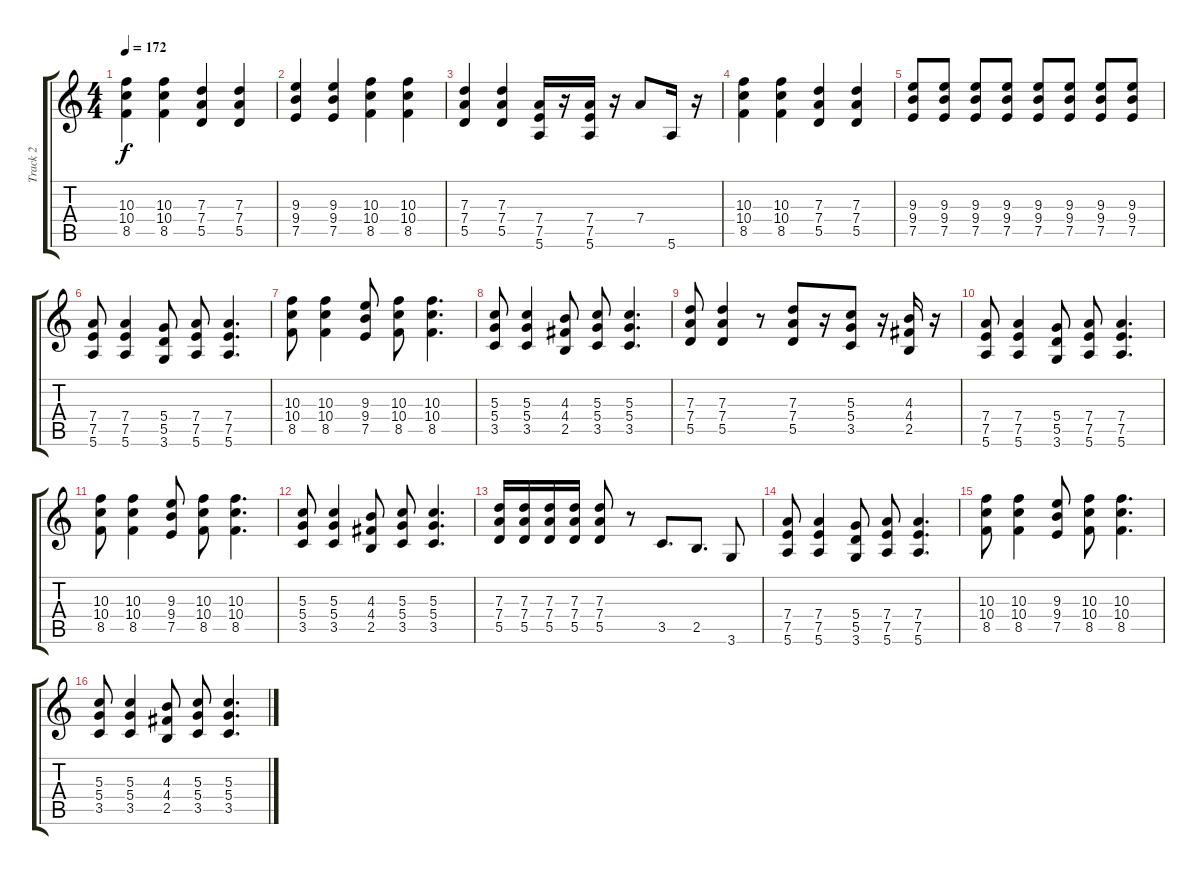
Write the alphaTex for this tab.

\track ("Track 2" "Track 2") {instrument distortionguitar}
\staff {score tabs}
\tuning (E4 B3 G3 D3 A2 E2) {hide}
\ts (4 4)
\tempo 172
\clef g2
\ks c
(10.3 10.4 8.5).4{dy f} (10.3 10.4 8.5).4 (7.3 7.4 5.5).4 (7.3 7.4 5.5).4 |
(9.3 9.4 7.5).4 (9.3 9.4 7.5).4 (10.3 10.4 8.5).4 (10.3 10.4 8.5).4 |
(7.3 7.4 5.5).4 (7.3 7.4 5.5).4 (7.4 7.5 5.6).16 r.16 (7.4 7.5 5.6).16 r.16 7.4.8 5.6.16 r.16 |
(10.3 10.4 8.5).4 (10.3 10.4 8.5).4 (7.3 7.4 5.5).4 (7.3 7.4 5.5).4 |
(9.3 9.4 7.5).8 (9.3 9.4 7.5).8 (9.3 9.4 7.5).8 (9.3 9.4 7.5).8 (9.3 9.4 7.5).8 (9.3 9.4 7.5).8 (9.3 9.4 7.5).8 (9.3 9.4 7.5).8 |
(7.4 7.5 5.6).8 (7.4 7.5 5.6).4 (5.4 5.5 3.6).8 (7.4 7.5 5.6).8 (7.4 7.5 5.6).4{d} |
(10.3 10.4 8.5).8 (10.3 10.4 8.5).4 (9.3 9.4 7.5).8 (10.3 10.4 8.5).8 (10.3 10.4 8.5).4{d} |
(5.3 5.4 3.5).8 (5.3 5.4 3.5).4 (4.3 4.4 2.5).8 (5.3 5.4 3.5).8 (5.3 5.4 3.5).4{d} |
(7.3 7.4 5.5).8 (7.3 7.4 5.5).4 r.8 (7.3 7.4 5.5).8 r.16 (5.3 5.4 3.5).8 r.16 (4.3 4.4 2.5).16 r.16 |
(7.4 7.5 5.6).8 (7.4 7.5 5.6).4 (5.4 5.5 3.6).8 (7.4 7.5 5.6).8 (7.4 7.5 5.6).4{d} |
(10.3 10.4 8.5).8 (10.3 10.4 8.5).4 (9.3 9.4 7.5).8 (10.3 10.4 8.5).8 (10.3 10.4 8.5).4{d} |
(5.3 5.4 3.5).8 (5.3 5.4 3.5).4 (4.3 4.4 2.5).8 (5.3 5.4 3.5).8 (5.3 5.4 3.5).4{d} |
(7.3 7.4 5.5).16 (7.3 7.4 5.5).16 (7.3 7.4 5.5).16 (7.3 7.4 5.5).16 (7.3 7.4 5.5).8 r.8 3.5.8{d} 2.5.8{d} 3.6.8 |
(7.4 7.5 5.6).8 (7.4 7.5 5.6).4 (5.4 5.5 3.6).8 (7.4 7.5 5.6).8 (7.4 7.5 5.6).4{d} |
(10.3 10.4 8.5).8 (10.3 10.4 8.5).4 (9.3 9.4 7.5).8 (10.3 10.4 8.5).8 (10.3 10.4 8.5).4{d} |
(5.3 5.4 3.5).8 (5.3 5.4 3.5).4 (4.3 4.4 2.5).8 (5.3 5.4 3.5).8 (5.3 5.4 3.5).4{d}
